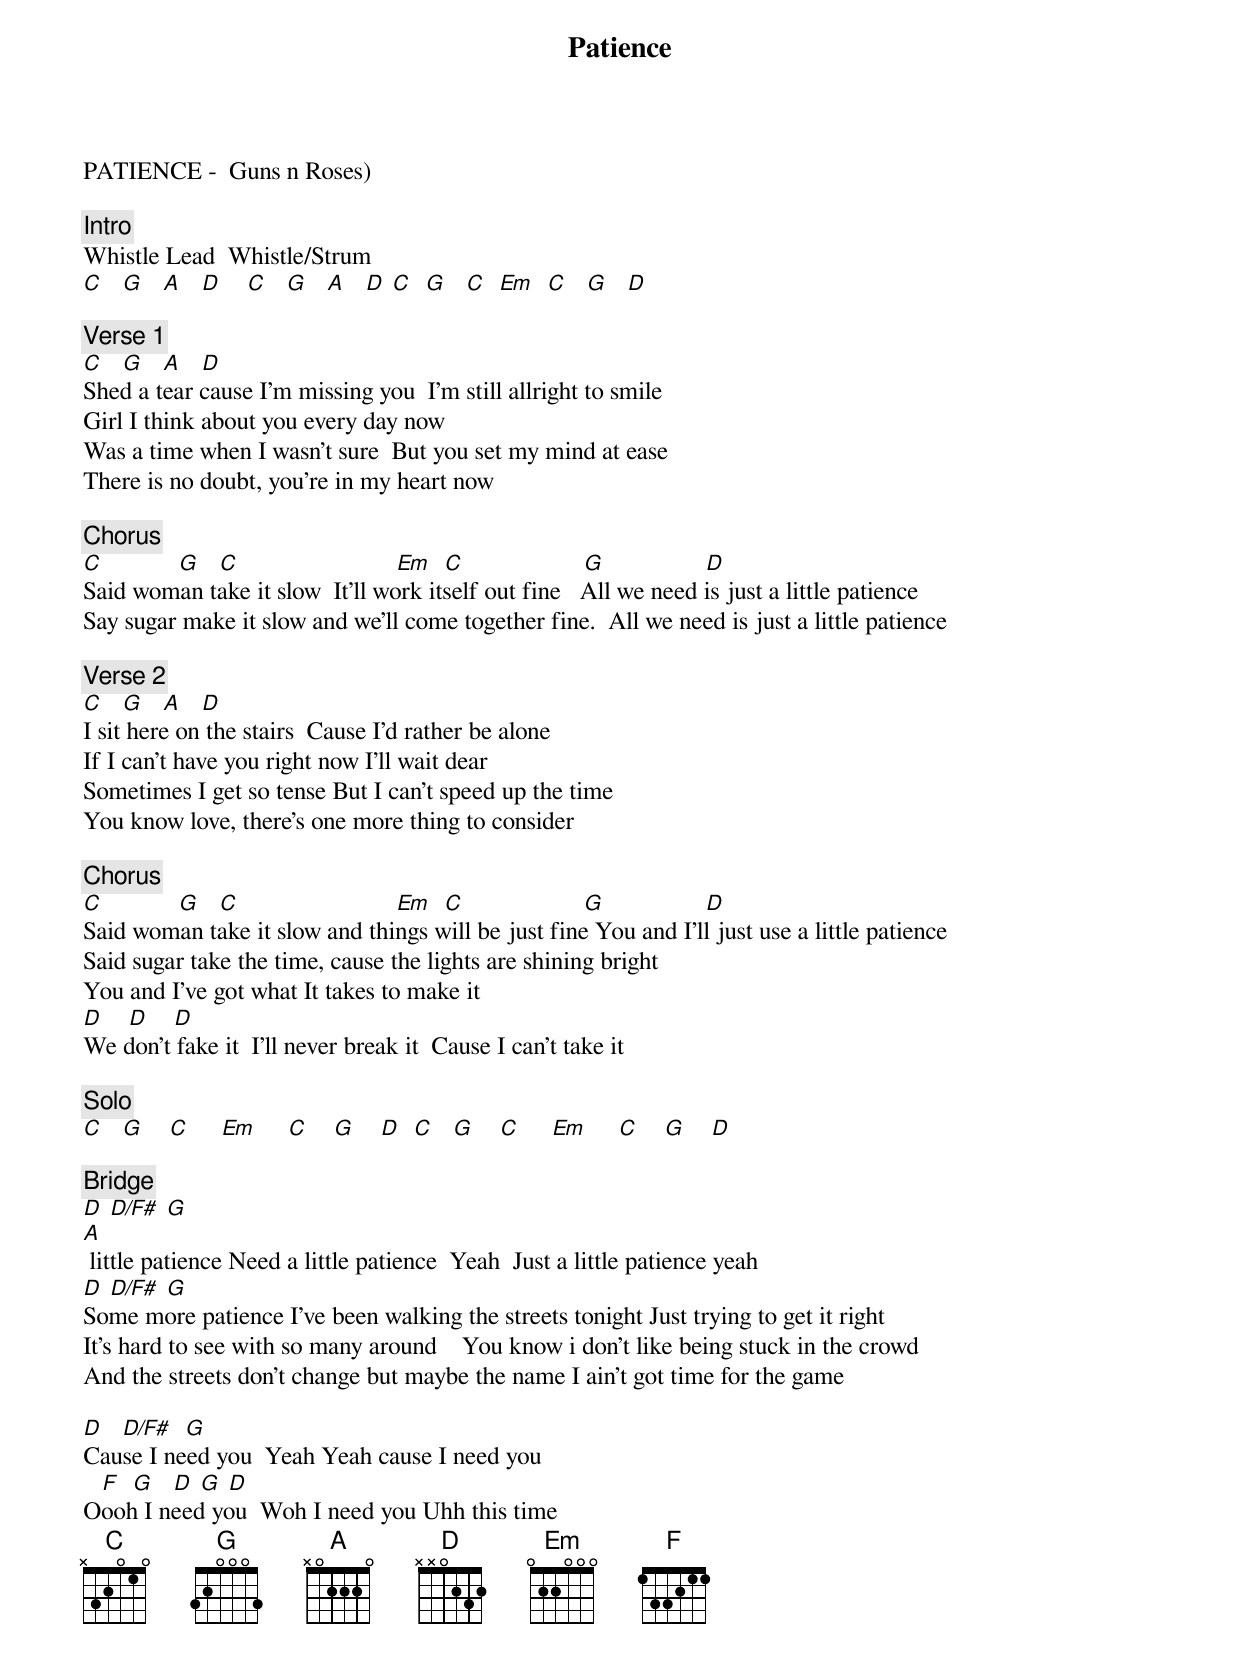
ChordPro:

{title: Patience}
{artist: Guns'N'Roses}
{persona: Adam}
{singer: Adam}
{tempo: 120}
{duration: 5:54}
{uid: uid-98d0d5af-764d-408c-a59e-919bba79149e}
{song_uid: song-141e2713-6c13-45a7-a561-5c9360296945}



PATIENCE -  Guns n Roses)

{comment: Intro}
Whistle	Lead		Whistle/Strum
[C]   [G]   [A]   [D]   	[C]   [G]   [A]   [D]	[C]  [G]   [C]  [Em]  [C]   [G]   [D]

{comment: Verse 1}
[C]   [G]   [A]   [D]
Shed a tear cause I'm missing you 	I'm still allright to smile
Girl I think about you every day now
Was a time when I wasn't sure 	But you set my mind at ease
There is no doubt, you're in my heart now

{comment: Chorus}
[C]          		[G] 		[C]               	         [Em]		[C]              	    [G]               	[D]
Said woman take it slow  It’ll work itself out fine   All we need is just a little patience
Say sugar make it slow and we’ll come together fine.  All we need is just a little patience

{comment: Verse 2}
[C]   [G]   [A]   [D]
I sit here on the stairs		Cause I'd rather be alone
If I can't have you right now	I'll wait dear
Sometimes I get so tense	But I can't speed up the time
You know love, there's one more thing to consider

{comment: Chorus}
[C]          		[G] 		[C]               	         [Em]		[C]              	    [G]               	[D]
Said woman take it slow and things will be just fine You and I’ll just use a little patience
Said sugar take the time, cause the lights are shining bright
You and I’ve got what It takes to make it
[D] 			[D] 			[D]
We don't fake it 	I’ll never break it 	Cause I can't take it

{comment: Solo}
[C]   [G]    [C]     [Em]     [C]    [G]    [D]		[C]   [G]    [C]     [Em]     [C]    [G]    [D]

{comment: Bridge}
[D]	[D/F#]	[G]
[A] little patience	Need a little patience  Yeah 	Just a little patience yeah
[D]	[D/F#]	[G]
Some more patience	I've been walking the streets tonight Just trying to get it right
It's hard to see with so many around    You know i don’t like being stuck in the crowd
And the streets don't change but maybe the name I ain't got time for the game

[D]			[D/F#]		[G]
Cause I need you 	Yeah Yeah cause I need you
  	[F]		[G]			[D]	[G]	[D]
Oooh I need you  Woh I need you Uhh this time
